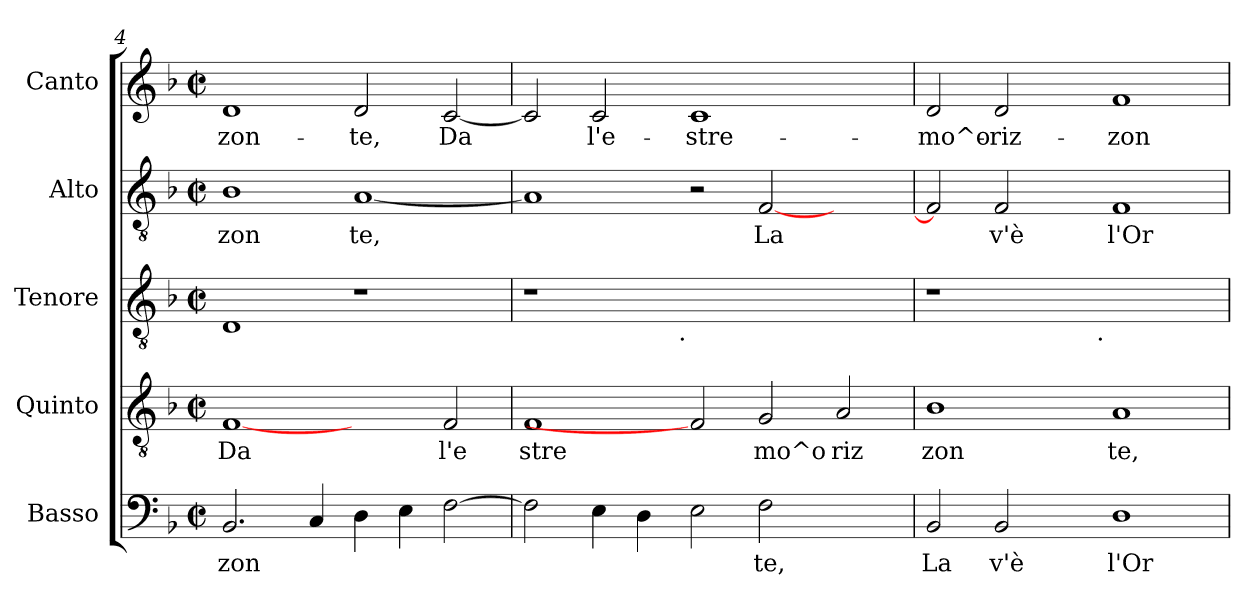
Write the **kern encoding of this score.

**kern	**text	**kern	**text	**kern	**text	**kern	**text	**kern	**text
*part5	*part5	*part4	*part4	*part3	*part3	*part2	*part2	*part1	*part1
*staff5	*staff5	*staff4	*staff4	*staff3	*staff3	*staff2	*staff2	*staff1	*staff1
*I"Basso	*	*I"Quinto	*	*I"Tenore	*	*I"Alto	*	*I"Canto	*
*clefF4	*	*clefGv2	*	*clefGv2	*	*clefGv2	*	*clefG2	*
*k[b-]	*	*k[b-]	*	*k[b-]	*	*k[b-]	*	*k[b-]	*
*F:	*	*F:	*	*F:	*	*F:	*	*F:	*
*M2/2	*	*M2/2	*	*M2/2	*	*M2/2	*	*M2/2	*
*met(c|)	*	*met(c|)	*	*met(c|)	*	*met(c|)	*	*met(c|)	*
=4	=4	=4	=4	=4	=4	=4	=4	=4	=4
!	!LO:LY:b:cj	!	!LO:LY:b:cj	!	!LO:LY:b:cj	!	!LO:LY:b:cj	!	!LO:LY:b:cj
2.BB-/	zon	[1F	Da	1D	.	1B-	zon	1d	-zon-
!	!LO:LY:b:cj	!	!	!	!	!	!	!	!
4C/	.	.	.	.	.	.	.	.	.
!	!LO:LY:b:cj	!	!	!	!	!	!LO:LY:b:cj	!	!LO:LY:b:cj
4D\	.	2ryy	.	1r	.	[<1A	te,	2d/	-te,
!	!LO:LY:b:cj	!	!	!	!	!	!	!	!
4E\	.	.	.	.	.	.	.	.	.
!	!LO:LY:b:cj	!	!LO:LY:b:cj	!	!	!	!	!	!LO:LY:b:cj
[>2F\	.	2F/	l'e	.	.	.	.	[<2c/	Da
=5	=5	=5	=5	=5	=5	=5	=5	=5	=5
!	!LO:LY:b:cj	!	!LO:LY:b:cj	!	!	!	!LO:LY:b:cj	!	!LO:LY:b:cj
*	*	*	*	*^	*	*	*	*	*
2F\]	.	1F	stre	1r	2ryy	.	1A]	.	2c/]	.
!	!LO:LY:b:cj	!	!	!	!	!	!	!	!	!LO:LY:b:cj
4E\	.	.	.	.	4...ryy	.	.	.	2c/	l'e-
!	!LO:LY:b:cj	!	!	!	!	!	!	!	!	!
4D\	.	.	.	.	.	.	.	.	.	.
!	!	!	!	!	!LO:TX:b:t=.	!	!	!	!	!
.	.	.	.	.	1ryy	.	.	.	.	.
!	!LO:LY:b:cj	!	!	!	!	!	!	!	!	!LO:LY:b:cj
2E\	.	2F]	.	1.ryy	.	.	2r	.	1c	-stre-
!	!LO:LY:b:cj	!	!LO:LY:b:cj	!	!	!	!	!LO:LY:b:cj	!	!
2F\	te,	2G/	mo^o	.	.	.	[<2F/	La	.	.
.	.	.	.	.	2ryy	.	.	.	.	.
!	!	!	!LO:LY:b:cj	!	!	!	!	!	!	!
2ryy	.	2A/	riz	.	.	.	2ryy	.	2ryy	.
.	.	.	.	.	32ryy	.	.	.	.	.
=6	=6	=6	=6	=6	=6	=6	=6	=6	=6	=6
!	!LO:LY:b:cj	!	!LO:LY:b:cj	!	!	!	!	!LO:LY:b:cj	!	!LO:LY:b:cj
2BB-/	La	1B-	zon	1r	2ryy	.	2F/]	.	2d/	-mo^o-
!	!LO:LY:b:cj	!	!	!	!	!	!	!LO:LY:b:cj	!	!LO:LY:b:cj
2BB-/	v'è	.	.	.	4ryy	.	2F/	v'è	2d/	-riz-
.	.	.	.	.	8ryy	.	.	.	.	.
.	.	.	.	.	16ryy	.	.	.	.	.
.	.	.	.	.	64ryy	.	.	.	.	.
!	!	!	!	!	!LO:TX:b:t=.	!	!	!	!	!
.	.	.	.	.	1ryy	.	.	.	.	.
!	!LO:LY:b:cj	!	!LO:LY:b:cj	!	!	!	!	!LO:LY:b:cj	!	!LO:LY:b:cj
1D	l'Or	1A	te,	1ryy	.	.	1F	l'Or	1f	-zon-
.	.	.	.	.	32.ryy	.	.	.	.	.
*	*	*	*	*v	*v	*	*	*	*	*
=	=	=	=	=	=	=	=	=	=
*-	*-	*-	*-	*-	*-	*-	*-	*-	*-
